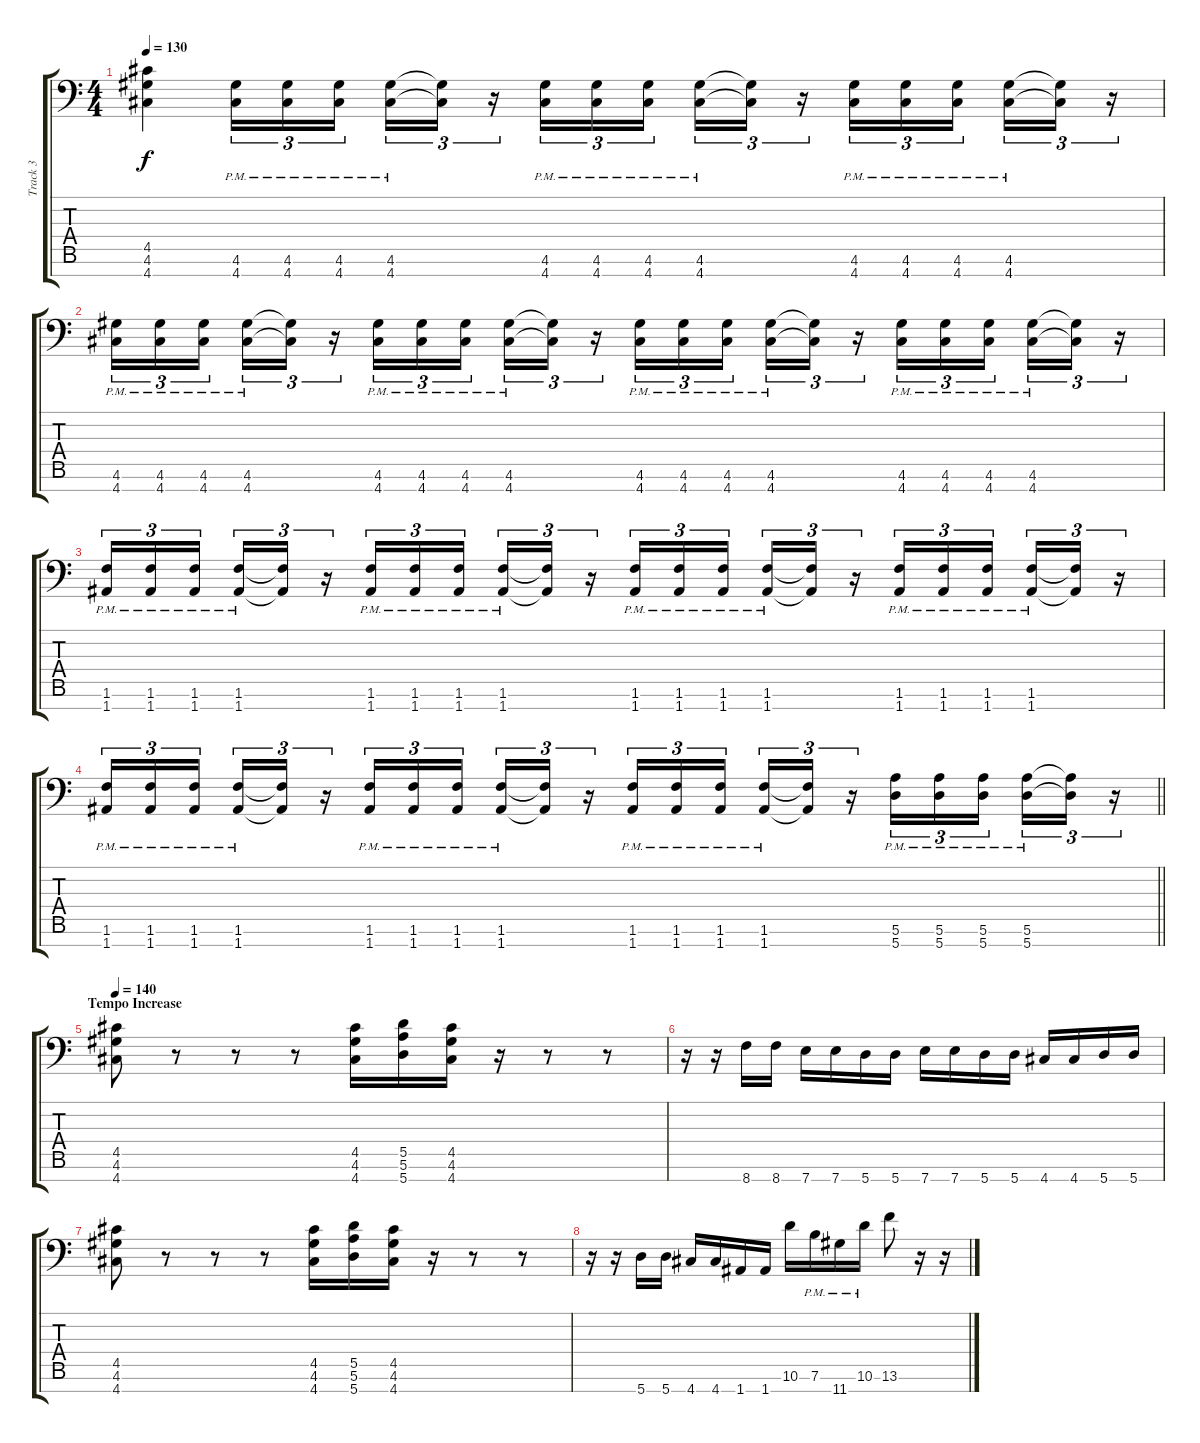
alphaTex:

\track ("Track 3" "Track 3") {instrument overdrivenguitar}
\staff {score tabs}
\tuning (E4 B3 G3 D3 A2 E2 A1) {hide}
\ts (4 4)
\tempo 130
\clef f4
\ks c
(4.5 4.6 4.7).4{dy f} (4.6{pm} 4.7{pm}).16{tu (3 2)} (4.6{pm} 4.7{pm}).16{tu (3 2)} (4.6{pm} 4.7{pm}).16{tu (3 2) beam splitsecondary} (4.6{pm} 4.7{pm}).16{tu (3 2)} (4.6{t} 4.7{t}).16{tu (3 2)} r.16{tu (3 2)} (4.6{pm} 4.7{pm}).16{tu (3 2)} (4.6{pm} 4.7{pm}).16{tu (3 2)} (4.6{pm} 4.7{pm}).16{tu (3 2) beam splitsecondary} (4.6{pm} 4.7{pm}).16{tu (3 2)} (4.6{t} 4.7{t}).16{tu (3 2)} r.16{tu (3 2)} (4.6{pm} 4.7{pm}).16{tu (3 2)} (4.6{pm} 4.7{pm}).16{tu (3 2)} (4.6{pm} 4.7{pm}).16{tu (3 2) beam splitsecondary} (4.6{pm} 4.7{pm}).16{tu (3 2)} (4.6{t} 4.7{t}).16{tu (3 2)} r.16{tu (3 2)} |
(4.6{pm} 4.7{pm}).16{tu (3 2)} (4.6{pm} 4.7{pm}).16{tu (3 2)} (4.6{pm} 4.7{pm}).16{tu (3 2) beam splitsecondary} (4.6{pm} 4.7{pm}).16{tu (3 2)} (4.6{t} 4.7{t}).16{tu (3 2)} r.16{tu (3 2)} (4.6{pm} 4.7{pm}).16{tu (3 2)} (4.6{pm} 4.7{pm}).16{tu (3 2)} (4.6{pm} 4.7{pm}).16{tu (3 2) beam splitsecondary} (4.6{pm} 4.7{pm}).16{tu (3 2)} (4.6{t} 4.7{t}).16{tu (3 2)} r.16{tu (3 2)} (4.6{pm} 4.7{pm}).16{tu (3 2)} (4.6{pm} 4.7{pm}).16{tu (3 2)} (4.6{pm} 4.7{pm}).16{tu (3 2) beam splitsecondary} (4.6{pm} 4.7{pm}).16{tu (3 2)} (4.6{t} 4.7{t}).16{tu (3 2)} r.16{tu (3 2)} (4.6{pm} 4.7{pm}).16{tu (3 2)} (4.6{pm} 4.7{pm}).16{tu (3 2)} (4.6{pm} 4.7{pm}).16{tu (3 2) beam splitsecondary} (4.6{pm} 4.7{pm}).16{tu (3 2)} (4.6{t} 4.7{t}).16{tu (3 2)} r.16{tu (3 2)} |
(1.6{pm} 1.7{pm}).16{tu (3 2)} (1.6{pm} 1.7{pm}).16{tu (3 2)} (1.6{pm} 1.7{pm}).16{tu (3 2) beam splitsecondary} (1.6{pm} 1.7{pm}).16{tu (3 2)} (1.6{t} 1.7{t}).16{tu (3 2)} r.16{tu (3 2)} (1.6{pm} 1.7{pm}).16{tu (3 2)} (1.6{pm} 1.7{pm}).16{tu (3 2)} (1.6{pm} 1.7{pm}).16{tu (3 2) beam splitsecondary} (1.6{pm} 1.7{pm}).16{tu (3 2)} (1.6{t} 1.7{t}).16{tu (3 2)} r.16{tu (3 2)} (1.6{pm} 1.7{pm}).16{tu (3 2)} (1.6{pm} 1.7{pm}).16{tu (3 2)} (1.6{pm} 1.7{pm}).16{tu (3 2) beam splitsecondary} (1.6{pm} 1.7{pm}).16{tu (3 2)} (1.6{t} 1.7{t}).16{tu (3 2)} r.16{tu (3 2)} (1.6{pm} 1.7{pm}).16{tu (3 2)} (1.6{pm} 1.7{pm}).16{tu (3 2)} (1.6{pm} 1.7{pm}).16{tu (3 2) beam splitsecondary} (1.6{pm} 1.7{pm}).16{tu (3 2)} (1.6{t} 1.7{t}).16{tu (3 2)} r.16{tu (3 2)} |
\barLineRight lightlight
(1.6{pm} 1.7{pm}).16{tu (3 2)} (1.6{pm} 1.7{pm}).16{tu (3 2)} (1.6{pm} 1.7{pm}).16{tu (3 2) beam splitsecondary} (1.6{pm} 1.7{pm}).16{tu (3 2)} (1.6{t} 1.7{t}).16{tu (3 2)} r.16{tu (3 2)} (1.6{pm} 1.7{pm}).16{tu (3 2)} (1.6{pm} 1.7{pm}).16{tu (3 2)} (1.6{pm} 1.7{pm}).16{tu (3 2) beam splitsecondary} (1.6{pm} 1.7{pm}).16{tu (3 2)} (1.6{t} 1.7{t}).16{tu (3 2)} r.16{tu (3 2)} (1.6{pm} 1.7{pm}).16{tu (3 2)} (1.6{pm} 1.7{pm}).16{tu (3 2)} (1.6{pm} 1.7{pm}).16{tu (3 2) beam splitsecondary} (1.6{pm} 1.7{pm}).16{tu (3 2)} (1.6{t} 1.7{t}).16{tu (3 2)} r.16{tu (3 2)} (5.6{pm} 5.7{pm}).16{tu (3 2)} (5.6{pm} 5.7{pm}).16{tu (3 2)} (5.6{pm} 5.7{pm}).16{tu (3 2) beam splitsecondary} (5.6{pm} 5.7{pm}).16{tu (3 2)} (5.6{t} 5.7{t}).16{tu (3 2)} r.16{tu (3 2)} |
\section ("" "Tempo Increase")
\tempo 140
(4.5 4.6 4.7).8 r.8 r.8 r.8 (4.5 4.6 4.7).16 (5.5 5.6 5.7).16 (4.5 4.6 4.7).16 r.16 r.8 r.8 |
r.16 r.16 8.7.16 8.7.16 7.7.16 7.7.16 5.7.16 5.7.16 7.7.16 7.7.16 5.7.16 5.7.16 4.7.16 4.7.16 5.7.16 5.7.16 |
(4.5 4.6 4.7).8 r.8 r.8 r.8 (4.5 4.6 4.7).16 (5.5 5.6 5.7).16 (4.5 4.6 4.7).16 r.16 r.8 r.8 |
r.16 r.16 5.7.16 5.7.16 4.7.16 4.7.16 1.7.16 1.7.16 10.6.16 7.6{pm}.16 11.7{pm}.16 10.6{pm}.16 13.6.8 r.16 r.16
